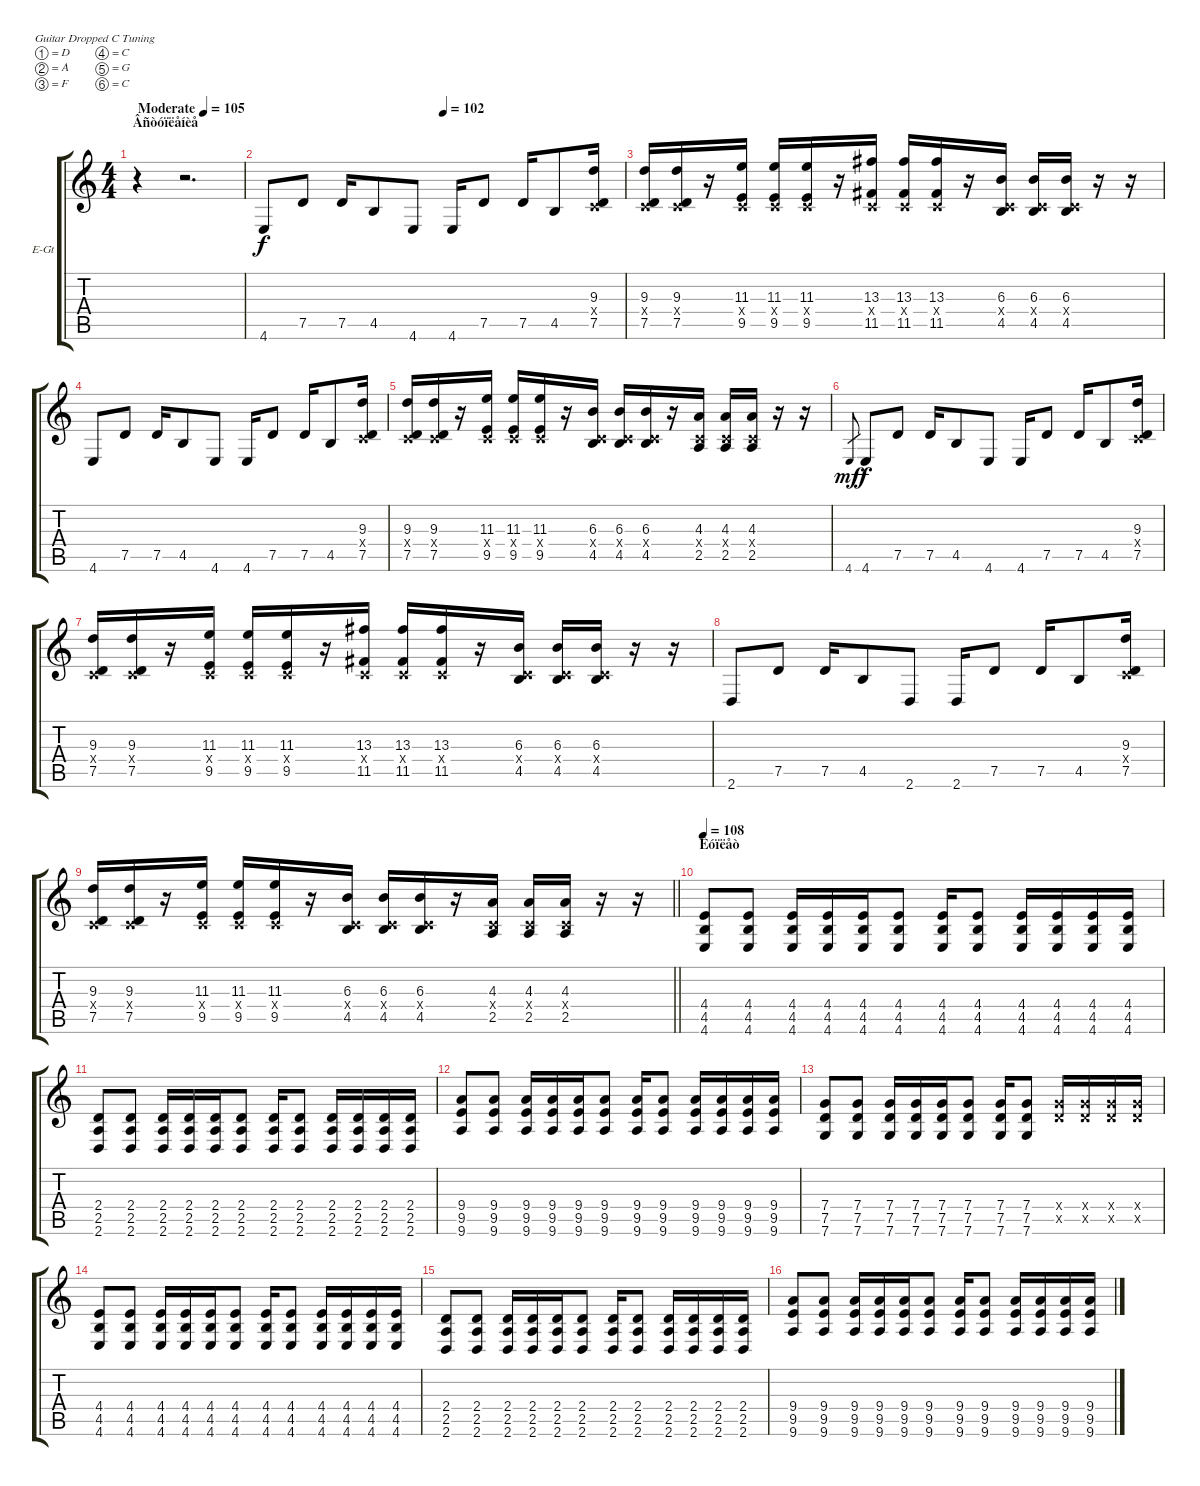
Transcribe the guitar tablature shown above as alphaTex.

\bracketExtendMode groupsimilarinstruments
\firstSystemTrackNameOrientation horizontal
\otherSystemsTrackNameOrientation horizontal
\track ("Äîðîæêà 1" "E-Gt") {instrument distortionguitar}
\staff {score tabs}
\tuning (D4 A3 F3 C3 G2 C2)
\ts (4 4)
\beaming (8 2 2 2 2)
\section ("" "Âñòóïëåíèå")
\tempo (105 "Moderate")
\clef g2
\ks c
r.4{dy f instrument distortionguitar} r.2{d} |
\tempo (102 0.5)
4.6.8 7.5.8 7.5.16 4.5.8 4.6.8 4.6.16 7.5.8 7.5.16 4.5.8 (9.3 0.4{x} 7.5).16 |
(9.3 0.4{x} 7.5).16 (9.3 0.4{x} 7.5).16 r.16 (11.3 0.4{x} 9.5).16 (11.3 0.4{x} 9.5).16 (11.3 0.4{x} 9.5).16 r.16 (13.3 0.4{x} 11.5).16 (13.3 0.4{x} 11.5).16 (13.3 0.4{x} 11.5).16 r.16 (6.3 0.4{x} 4.5).16 (6.3 0.4{x} 4.5).16 (6.3 0.4{x} 4.5).16 r.16 r.16 |
4.6.8 7.5.8 7.5.16 4.5.8 4.6.8 4.6.16 7.5.8 7.5.16 4.5.8 (9.3 0.4{x} 7.5).16 |
(9.3 0.4{x} 7.5).16 (9.3 0.4{x} 7.5).16 r.16 (11.3 0.4{x} 9.5).16 (11.3 0.4{x} 9.5).16 (11.3 0.4{x} 9.5).16 r.16 (6.3 0.4{x} 4.5).16 (6.3 0.4{x} 4.5).16 (6.3 0.4{x} 4.5).16 r.16 (4.3 0.4{x} 2.5).16 (4.3 0.4{x} 2.5).16 (4.3 0.4{x} 2.5).16 r.16 r.16 |
4.6.8{gr dy mf} 4.6.8{dy f} 7.5.8 7.5.16 4.5.8 4.6.8 4.6.16 7.5.8 7.5.16 4.5.8 (9.3 0.4{x} 7.5).16 |
(9.3 0.4{x} 7.5).16 (9.3 0.4{x} 7.5).16 r.16 (11.3 0.4{x} 9.5).16 (11.3 0.4{x} 9.5).16 (11.3 0.4{x} 9.5).16 r.16 (13.3 0.4{x} 11.5).16 (13.3 0.4{x} 11.5).16 (13.3 0.4{x} 11.5).16 r.16 (6.3 0.4{x} 4.5).16 (6.3 0.4{x} 4.5).16 (6.3 0.4{x} 4.5).16 r.16 r.16 |
2.6.8 7.5.8 7.5.16 4.5.8 2.6.8 2.6.16 7.5.8 7.5.16 4.5.8 (9.3 0.4{x} 7.5).16 |
\barLineRight lightlight
(9.3 0.4{x} 7.5).16 (9.3 0.4{x} 7.5).16 r.16 (11.3 0.4{x} 9.5).16 (11.3 0.4{x} 9.5).16 (11.3 0.4{x} 9.5).16 r.16 (6.3 0.4{x} 4.5).16 (6.3 0.4{x} 4.5).16 (6.3 0.4{x} 4.5).16 r.16 (4.3 0.4{x} 2.5).16 (4.3 0.4{x} 2.5).16 (4.3 0.4{x} 2.5).16 r.16 r.16 |
\section ("" "Êóïëåò")
\tempo 108
(4.4 4.5 4.6).8 (4.4 4.5 4.6).8 (4.4 4.5 4.6).16 (4.4 4.5 4.6).16 (4.4 4.5 4.6).16 (4.4 4.5 4.6).8 (4.4 4.5 4.6).16 (4.4 4.5 4.6).8 (4.4 4.5 4.6).16 (4.4 4.5 4.6).16 (4.4 4.5 4.6).16 (4.4 4.5 4.6).16 |
(2.4 2.5 2.6).8 (2.4 2.5 2.6).8 (2.4 2.5 2.6).16 (2.4 2.5 2.6).16 (2.4 2.5 2.6).16 (2.4 2.5 2.6).8 (2.4 2.5 2.6).16 (2.4 2.5 2.6).8 (2.4 2.5 2.6).16 (2.4 2.5 2.6).16 (2.4 2.5 2.6).16 (2.4 2.5 2.6).16 |
(9.4 9.5 9.6).8 (9.4 9.5 9.6).8 (9.4 9.5 9.6).16 (9.4 9.5 9.6).16 (9.4 9.5 9.6).16 (9.4 9.5 9.6).8 (9.4 9.5 9.6).16 (9.4 9.5 9.6).8 (9.4 9.5 9.6).16 (9.4 9.5 9.6).16 (9.4 9.5 9.6).16 (9.4 9.5 9.6).16 |
(7.4 7.5 7.6).8 (7.4 7.5 7.6).8 (7.4 7.5 7.6).16 (7.4 7.5 7.6).16 (7.4 7.5 7.6).16 (7.4 7.5 7.6).8 (7.4 7.5 7.6).16 (7.4 7.5 7.6).8 (7.4{x} 7.5{x}).16 (7.4{x} 7.5{x}).16 (7.4{x} 7.5{x}).16 (7.4{x} 7.5{x}).16 |
(4.4 4.5 4.6).8 (4.4 4.5 4.6).8 (4.4 4.5 4.6).16 (4.4 4.5 4.6).16 (4.4 4.5 4.6).16 (4.4 4.5 4.6).8 (4.4 4.5 4.6).16 (4.4 4.5 4.6).8 (4.4 4.5 4.6).16 (4.4 4.5 4.6).16 (4.4 4.5 4.6).16 (4.4 4.5 4.6).16 |
(2.4 2.5 2.6).8 (2.4 2.5 2.6).8 (2.4 2.5 2.6).16 (2.4 2.5 2.6).16 (2.4 2.5 2.6).16 (2.4 2.5 2.6).8 (2.4 2.5 2.6).16 (2.4 2.5 2.6).8 (2.4 2.5 2.6).16 (2.4 2.5 2.6).16 (2.4 2.5 2.6).16 (2.4 2.5 2.6).16 |
(9.4 9.5 9.6).8 (9.4 9.5 9.6).8 (9.4 9.5 9.6).16 (9.4 9.5 9.6).16 (9.4 9.5 9.6).16 (9.4 9.5 9.6).8 (9.4 9.5 9.6).16 (9.4 9.5 9.6).8 (9.4 9.5 9.6).16 (9.4 9.5 9.6).16 (9.4 9.5 9.6).16 (9.4 9.5 9.6).16
